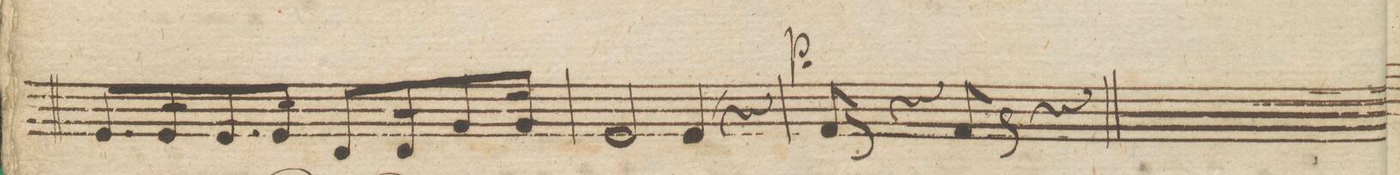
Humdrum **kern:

**kern	**dynam
*I"Viola.	*
*clefC3	*
*k[]	*
*met(c)	*
*M4/4	*
8.F/L	.
16F/K	.
8.F/	.
16F/Jk	.
8.E/L	.
16E/K	.
8.A/	.
16A/Jk	.
=25	=25
2F/	.
4F/	.
4r	.
=26	=26
8G/	p
8r	.
4r	.
8G/	.
8r	.
4r	.
=27||	=27||
*M4/4	*
*met(c)	*
*mmet(c)	*
*-	*-
